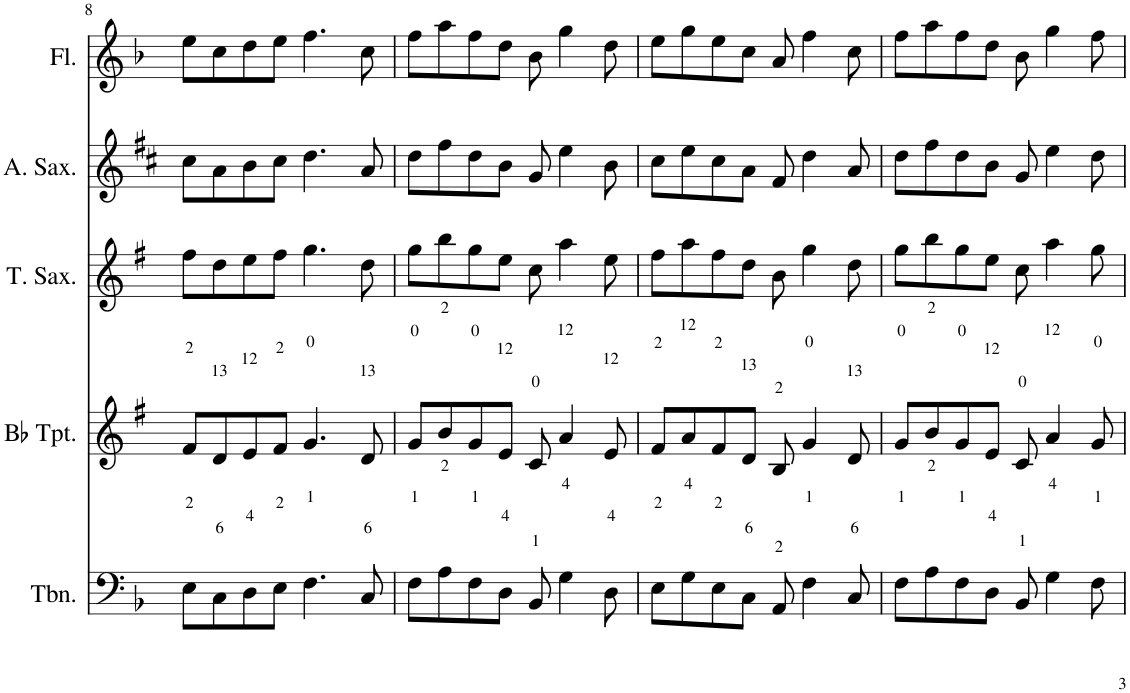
**kern	**kern	**kern	**kern	**kern
*part5	*part4	*part3	*part2	*part1
*staff5	*staff4	*staff3	*staff2	*staff1
*I"Trombone	*I"Bb Trumpet	*I"Tenor Saxophone	*I"Alto Saxophone	*I"Flute
*I'Tbn.	*I'Bb Tpt.	*I'T. Sax.	*I'A. Sax.	*I'Fl.
!!LO:PB:g=z
*clefF4	*clefG2	*clefG2	*clefG2	*clefG2
*	*Trd1c2	*Trd8c14	*Trd5c9	*
*k[b-]	*k[f#]	*k[f#]	*k[f#c#]	*k[b-]
*M4/4	*M4/4	*M4/4	*M4/4	*M4/4
*met(c)	*met(c)	*met(c)	*met(c)	*met(c)
=8	=8	=8	=8	=8
8E\L	8f#/L	8ff#\L	8cc#\L	8ee\L
8C\	8d/	8dd\	8a\	8cc\
8D\	8e/	8ee\	8b\	8dd\
8E\J	8f#/J	8ff#\J	8cc#\J	8ee\J
4.F\	4.g/	4.gg\	4.dd\	4.ff\
8C/	8d/	8dd\	8a/	8cc\
=9	=9	=9	=9	=9
8F\L	8g/L	8gg\L	8dd\L	8ff\L
8A\	8b/	8bb\	8ff#\	8aa\
8F\	8g/	8gg\	8dd\	8ff\
8D\J	8e/J	8ee\J	8b\J	8dd\J
8BB-/	8c/	8cc\	8g/	8b-\
4G\	4a/	4aa\	4ee\	4gg\
8D\	8e/	8ee\	8b\	8dd\
=10	=10	=10	=10	=10
8E\L	8f#/L	8ff#\L	8cc#\L	8ee\L
8G\	8a/	8aa\	8ee\	8gg\
8E\	8f#/	8ff#\	8cc#\	8ee\
8C\J	8d/J	8dd\J	8a\J	8cc\J
8AA/	8B/	8b\	8f#/	8a/
4F\	4g/	4gg\	4dd\	4ff\
8C/	8d/	8dd\	8a/	8cc\
=11	=11	=11	=11	=11
8F\L	8g/L	8gg\L	8dd\L	8ff\L
8A\	8b/	8bb\	8ff#\	8aa\
8F\	8g/	8gg\	8dd\	8ff\
8D\J	8e/J	8ee\J	8b\J	8dd\J
8BB-/	8c/	8cc\	8g/	8b-\
4G\	4a/	4aa\	4ee\	4gg\
8F\	8g/	8gg\	8dd\	8ff\
=	=	=	=	=
*-	*-	*-	*-	*-
